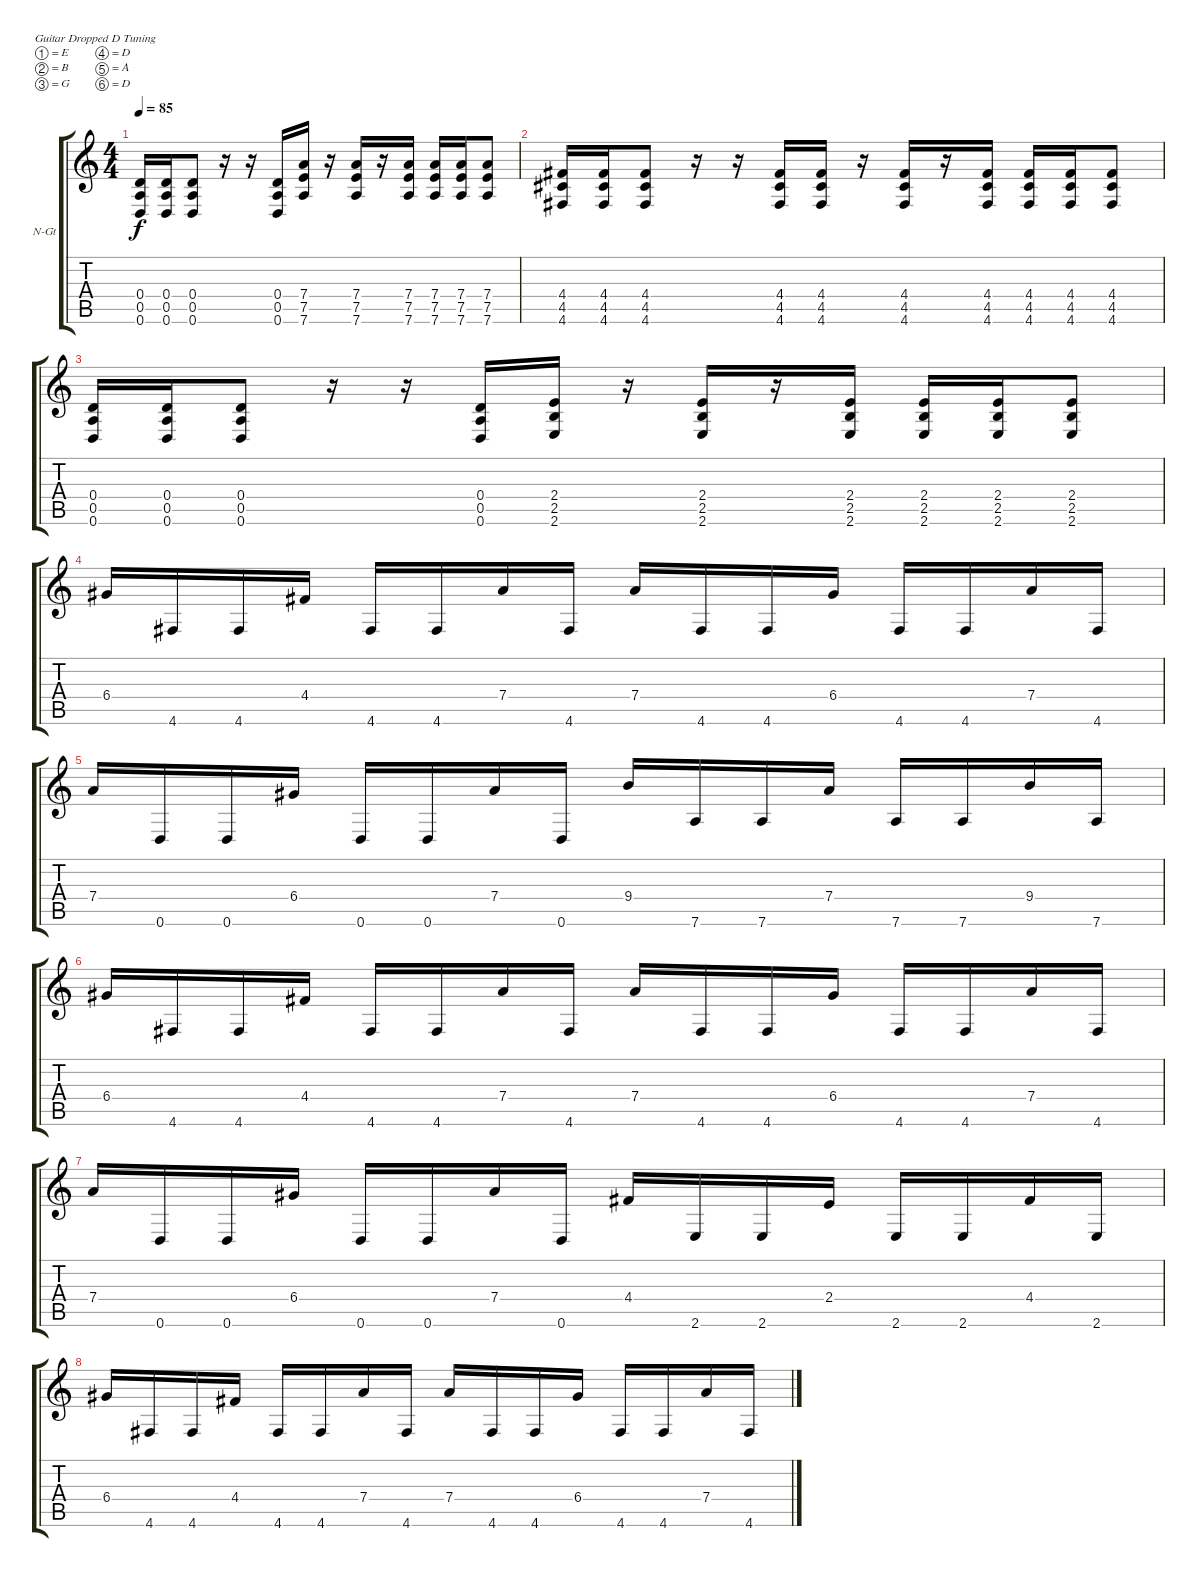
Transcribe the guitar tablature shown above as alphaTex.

\defaultSystemsLayout 4
\bracketExtendMode groupsimilarinstruments
\firstSystemTrackNameOrientation horizontal
\otherSystemsTrackNameOrientation horizontal
\track ("Nylon Guitar" "N-Gt") {instrument acousticguitarnylon}
\staff {score tabs}
\tuning (E4 B3 G3 D3 A2 D2)
\ts (4 4)
\tempo 85
\clef g2
\scale
0.333333
\ks c
(0.4 0.5 0.6).16{dy f} (0.4 0.5 0.6).16 (0.4 0.5 0.6).8 r.16 r.16 (0.4 0.5 0.6).16 (7.4 7.5 7.6).16 r.16 (7.4 7.5 7.6).16 r.16 (7.4 7.5 7.6).16 (7.4 7.5 7.6).16 (7.4 7.5 7.6).16 (7.4 7.5 7.6).8 |
\scale
0.333333 (4.4 4.5 4.6).16 (4.4 4.5 4.6).16 (4.4 4.5 4.6).8 r.16 r.16 (4.4 4.5 4.6).16 (4.4 4.5 4.6).16 r.16 (4.4 4.5 4.6).16 r.16 (4.4 4.5 4.6).16 (4.4 4.5 4.6).16 (4.4 4.5 4.6).16 (4.4 4.5 4.6).8 |
\scale
0.333333 (0.4 0.5 0.6).16 (0.4 0.5 0.6).16 (0.4 0.5 0.6).8 r.16 r.16 (0.4 0.5 0.6).16 (2.4 2.5 2.6).16 r.16 (2.4 2.5 2.6).16 r.16 (2.4 2.5 2.6).16 (2.4 2.5 2.6).16 (2.4 2.5 2.6).16 (2.4 2.5 2.6).8 |
\scale
0.333333 6.4.16 4.6.16 4.6.16 4.4.16 4.6.16 4.6.16 7.4.16 4.6.16 7.4.16 4.6.16 4.6.16 6.4.16 4.6.16 4.6.16 7.4.16 4.6.16 |
\scale
0.333333 7.4.16 0.6.16 0.6.16 6.4.16 0.6.16 0.6.16 7.4.16 0.6.16 9.4.16 7.6.16 7.6.16 7.4.16 7.6.16 7.6.16 9.4.16 7.6.16 |
\scale
0.333333 6.4.16 4.6.16 4.6.16 4.4.16 4.6.16 4.6.16 7.4.16 4.6.16 7.4.16 4.6.16 4.6.16 6.4.16 4.6.16 4.6.16 7.4.16 4.6.16 |
\scale
0.333333 7.4.16 0.6.16 0.6.16 6.4.16 0.6.16 0.6.16 7.4.16 0.6.16 4.4.16 2.6.16 2.6.16 2.4.16 2.6.16 2.6.16 4.4.16 2.6.16 |
\scale
0.333333 6.4.16 4.6.16 4.6.16 4.4.16 4.6.16 4.6.16 7.4.16 4.6.16 7.4.16 4.6.16 4.6.16 6.4.16 4.6.16 4.6.16 7.4.16 4.6.16
